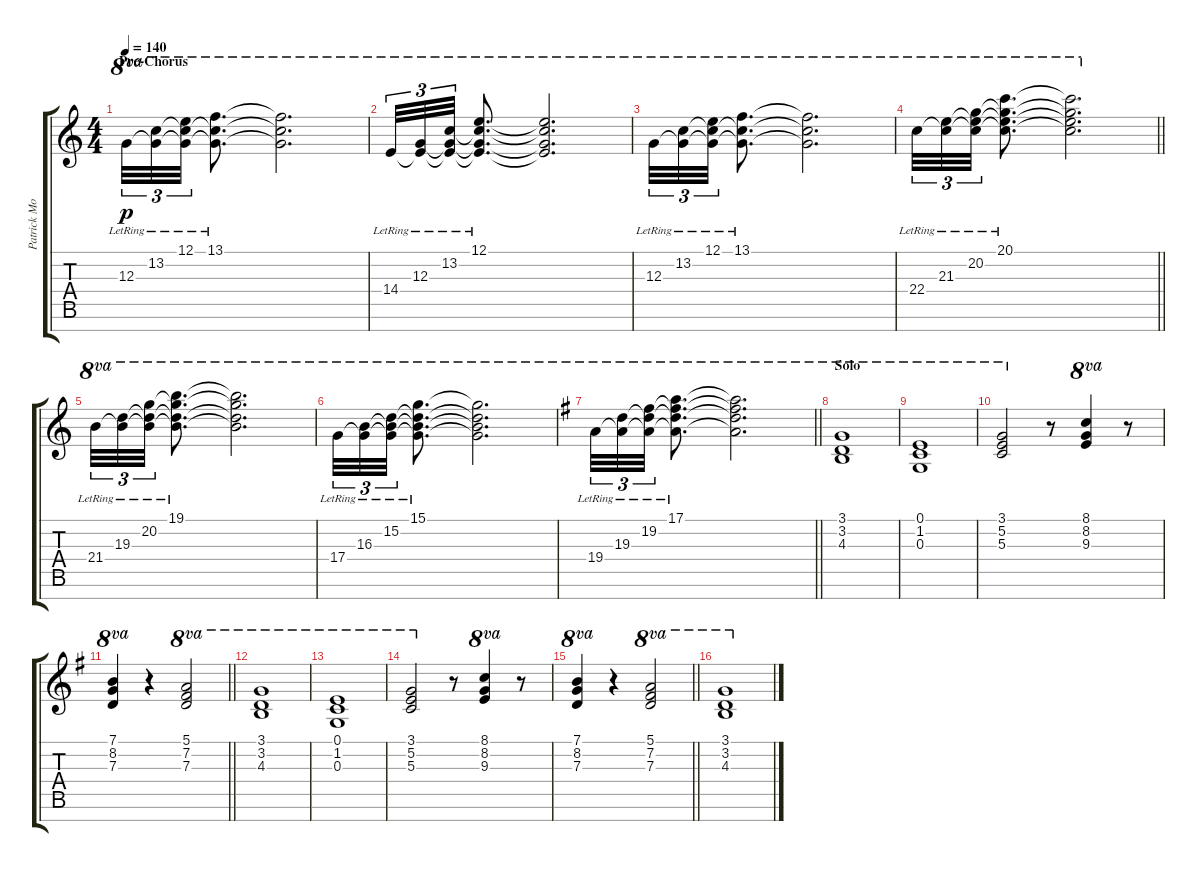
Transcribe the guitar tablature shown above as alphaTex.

\track ("Patrick Moraz 3" "Patrick Mo") {instrument acousticguitarnylon}
\staff {score tabs}
\tuning (E4 B3 G3 D3 A2 E2 B1) {hide}
\ts (4 4)
\section ("" "Pre-Chorus")
\tempo 140
\clef g2
\ks c
12.3{lr}.32{tu (3 2) ot 8va dy p instrument fx3crystal} (13.2{lr} 12.3{t}).32{tu (3 2) ot 8va} (12.1{lr} 13.2{t} 12.3{t}).32{tu (3 2) ot 8va} (13.1{lr} 13.2{t} 12.3{t}).8{d ot 8va} (13.1{t} 13.2{t} 12.3{t}).2{d ot 8va} |
14.4{lr}.32{tu (3 2) ot 8va} (12.3{lr} 14.4{t}).32{tu (3 2) ot 8va} (13.2{lr} 12.3{t} 14.4{t}).32{tu (3 2) ot 8va} (12.1{lr} 13.2{t} 12.3{t} 14.4{t}).8{d ot 8va} (12.1{t} 13.2{t} 12.3{t} 14.4{t}).2{d ot 8va} |
12.3{lr}.32{tu (3 2) ot 8va} (13.2{lr} 12.3{t}).32{tu (3 2) ot 8va} (12.1{lr} 13.2{t} 12.3{t}).32{tu (3 2) ot 8va} (13.1{lr} 13.2{t} 12.3{t}).8{d ot 8va} (13.1{t} 13.2{t} 12.3{t}).2{d ot 8va} |
\barLineRight lightlight
22.4{lr}.32{tu (3 2) ot 8va} (21.3{lr} 22.4{t}).32{tu (3 2) ot 8va} (20.2{lr} 21.3{t} 22.4{t}).32{tu (3 2) ot 8va} (20.1{lr} 20.2{t} 21.3{t} 22.4{t}).8{d ot 8va} (20.1{t} 20.2{t} 21.3{t} 22.4{t}).2{d ot 8va} |
21.4{lr}.32{tu (3 2) ot 8va} (19.3{lr} 21.4{t}).32{tu (3 2) ot 8va} (20.2{lr} 19.3{t} 21.4{t}).32{tu (3 2) ot 8va} (19.1{lr} 20.2{t} 19.3{t} 21.4{t}).8{d ot 8va} (19.1{t} 20.2{t} 19.3{t} 21.4{t}).2{d ot 8va} |
17.4{lr}.32{tu (3 2) ot 8va} (16.3{lr} 17.4{t}).32{tu (3 2) ot 8va} (15.2{lr} 16.3{t} 17.4{t}).32{tu (3 2) ot 8va} (15.1{lr} 15.2{t} 16.3{t} 17.4{t}).8{d ot 8va} (15.1{t} 15.2{t} 16.3{t} 17.4{t}).2{d ot 8va} |
\barLineRight lightlight
\ks g
19.4{lr}.32{tu (3 2) ot 8va} (19.3{lr} 19.4{t}).32{tu (3 2) ot 8va} (19.2{lr} 19.3{t} 19.4{t}).32{tu (3 2) ot 8va} (17.1{lr} 19.2{t} 19.3{t} 19.4{t}).8{d ot 8va} (17.1{t} 19.2{t} 19.3{t} 19.4{t}).2{d ot 8va} |
\section ("" "Solo")
(3.1 3.2 4.3).1{ot 8va instrument synthbrass1} |
(0.1 1.2 0.3).1{ot 8va} |
(3.1 5.2 5.3).2{ot 8va} r.8 (8.1 8.2 9.3).4{ot 8va} r.8 |
\barLineRight lightlight
(7.1 8.2 7.3).4{ot 8va} r.4 (5.1 7.2 7.3).2{ot 8va} |
\section ("" "")
(3.1 3.2 4.3).1{ot 8va} |
(0.1 1.2 0.3).1{ot 8va} |
(3.1 5.2 5.3).2{ot 8va} r.8 (8.1 8.2 9.3).4{ot 8va} r.8 |
\barLineRight lightlight
(7.1 8.2 7.3).4{ot 8va} r.4 (5.1 7.2 7.3).2{ot 8va} |
\section ("" "")
(3.1 3.2 4.3).1{ot 8va}
